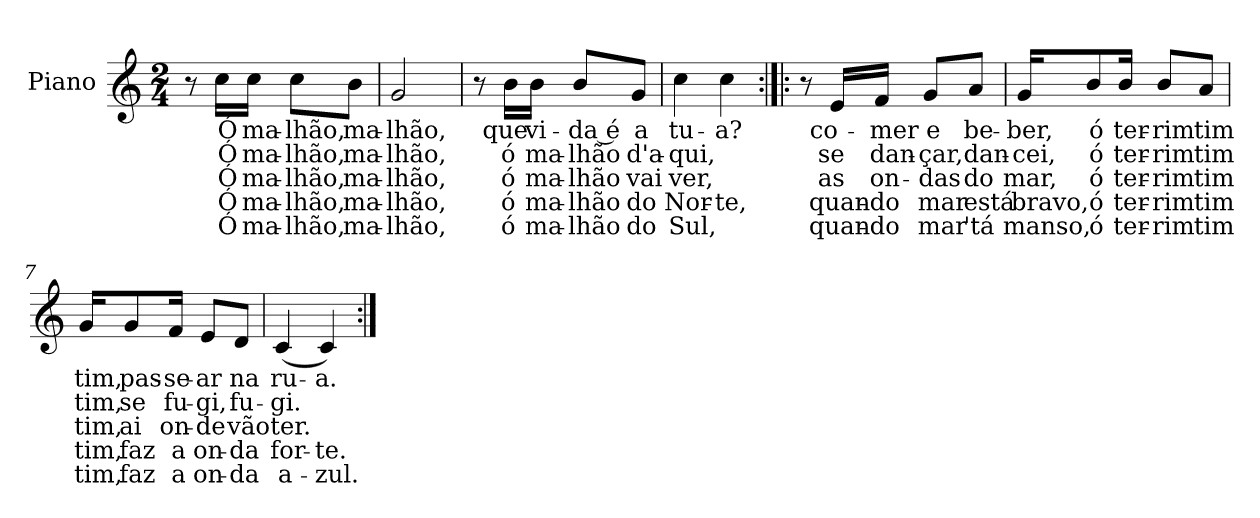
**kern	**text	**text	**text	**text	**text
*part1	*part1	*part1	*part1	*part1	*part1
*staff1	*staff1	*staff1	*staff1	*staff1	*staff1
*I"Piano	*	*	*	*	*
*I'Pno.	*	*	*	*	*
*clefG2	*	*	*	*	*
*k[]	*	*	*	*	*
*M2/4	*	*	*	*	*
=1	=1	=1	=1	=1	=1
8r	.	.	.	.	.
16cc\LL	Ó	Ó	Ó	Ó	Ó
16cc\JJ	ma-	ma-	ma-	ma-	ma-
8cc\L	-lhão,	-lhão,	-lhão,	-lhão,	-lhão,
8b\J	ma-	ma-	ma-	ma-	ma-
=2	=2	=2	=2	=2	=2
2g/	-lhão,	-lhão,	-lhão,	-lhão,	-lhão,
=3	=3	=3	=3	=3	=3
8r	.	.	.	.	.
16b\LL	que	ó	ó	ó	ó
16b\JJ	vi-	ma-	ma-	ma-	ma-
8b/L	-da é	-lhão	-lhão	-lhão	-lhão
8g/J	a	d'a-	vai	do	do
=4	=4	=4	=4	=4	=4
4cc\	tu-	-qui,	ver,	Nor-	-Sul,
4cc\	-a?	.	.	-te,	.
=5:|!|:	=5:|!|:	=5:|!|:	=5:|!|:	=5:|!|:	=5:|!|:
8r	.	.	.	.	.
16e/LL	co-	se	as	quan-	quan-
16f/JJ	-mer	dan-	on-	-do	-do
8g/L	e	-çar,	-das	mar	mar
8a/J	be-	dan-	do	está	'tá
!!LO:LB:g=z
=6	=6	=6	=6	=6	=6
16g/KL	-ber,	-cei,	mar,	bravo,	manso,
8b/	ó	ó	ó	ó	ó
16b/Jk	ter-	ter-	ter-	ter-	ter-
8b/L	-rim	-rim	-rim	-rim	-rim
8a/J	tim	tim	tim	tim	tim
=7	=7	=7	=7	=7	=7
16g/KL	tim,	tim,	tim,	tim,	tim,
8g/	pas-	se	ai	faz	faz
16f/Jk	-se-	fu-	on-	a	a
8e/L	-ar	-gi,	-de	on-	on-
8d/J	na	fu-	vão	-da	-da
=8	=8	=8	=8	=8	=8
(<4c/	ru-	-gi.	ter.	for-	a-
4c/)	-a.	.	.	-te.	-zul.
=:|!	=:|!	=:|!	=:|!	=:|!	=:|!
*-	*-	*-	*-	*-	*-
